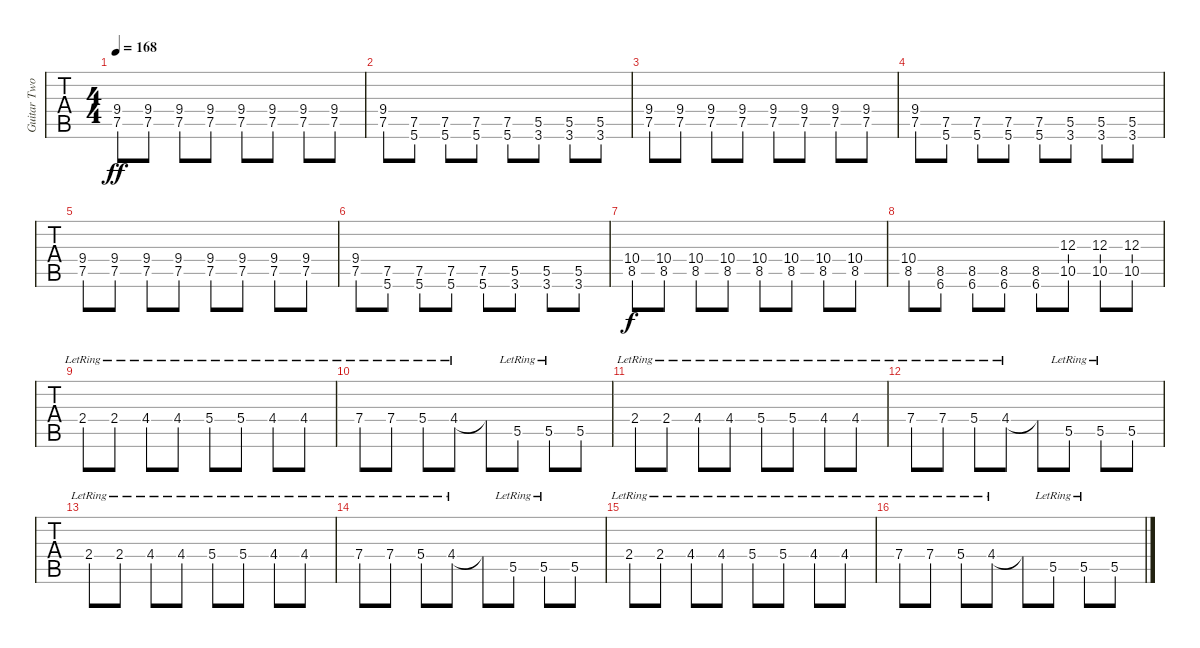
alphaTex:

\track ("Guitar Two" "Guitar Two") {instrument overdrivenguitar}
\staff {tabs}
\tuning (E4 B3 G3 D3 A2 E2) {hide}
\ts (4 4)
\tempo 168
\clef g2
\ks c
(9.4 7.5).8{dy ff balance 8} (9.4 7.5).8 (9.4 7.5).8 (9.4 7.5).8 (9.4 7.5).8 (9.4 7.5).8 (9.4 7.5).8 (9.4 7.5).8 |
(9.4 7.5).8 (7.5 5.6).8 (7.5 5.6).8 (7.5 5.6).8 (7.5 5.6).8 (5.5 3.6).8 (5.5 3.6).8 (5.5 3.6).8 |
(9.4 7.5).8 (9.4 7.5).8 (9.4 7.5).8 (9.4 7.5).8 (9.4 7.5).8 (9.4 7.5).8 (9.4 7.5).8 (9.4 7.5).8 |
(9.4 7.5).8 (7.5 5.6).8 (7.5 5.6).8 (7.5 5.6).8 (7.5 5.6).8 (5.5 3.6).8 (5.5 3.6).8 (5.5 3.6).8 |
(9.4 7.5).8 (9.4 7.5).8 (9.4 7.5).8 (9.4 7.5).8 (9.4 7.5).8 (9.4 7.5).8 (9.4 7.5).8 (9.4 7.5).8 |
(9.4 7.5).8 (7.5 5.6).8 (7.5 5.6).8 (7.5 5.6).8 (7.5 5.6).8 (5.5 3.6).8 (5.5 3.6).8 (5.5 3.6).8 |
(10.4 8.5).8{dy f} (10.4 8.5).8 (10.4 8.5).8 (10.4 8.5).8 (10.4 8.5).8 (10.4 8.5).8 (10.4 8.5).8 (10.4 8.5).8 |
(10.4 8.5).8 (8.5 6.6).8 (8.5 6.6).8 (8.5 6.6).8 (8.5 6.6).8 (12.3 10.5).8 (12.3 10.5).8 (12.3 10.5).8 |
2.4{lr}.8{balance 11} 2.4{lr}.8 4.4{lr}.8 4.4{lr}.8 5.4{lr}.8 5.4{lr}.8 4.4{lr}.8 4.4{lr}.8 |
7.4{lr}.8 7.4{lr}.8 5.4{lr}.8 4.4{lr}.8 4.4{t}.8 5.5{lr}.8 5.5{lr}.8 5.5.8 |
2.4{lr}.8 2.4{lr}.8 4.4{lr}.8 4.4{lr}.8 5.4{lr}.8 5.4{lr}.8 4.4{lr}.8 4.4{lr}.8 |
7.4{lr}.8 7.4{lr}.8 5.4{lr}.8 4.4{lr}.8 4.4{t}.8 5.5{lr}.8 5.5{lr}.8 5.5.8 |
2.4{lr}.8 2.4{lr}.8 4.4{lr}.8 4.4{lr}.8 5.4{lr}.8 5.4{lr}.8 4.4{lr}.8 4.4{lr}.8 |
7.4{lr}.8 7.4{lr}.8 5.4{lr}.8 4.4{lr}.8 4.4{t}.8 5.5{lr}.8 5.5{lr}.8 5.5.8 |
2.4{lr}.8 2.4{lr}.8 4.4{lr}.8 4.4{lr}.8 5.4{lr}.8 5.4{lr}.8 4.4{lr}.8 4.4{lr}.8 |
7.4{lr}.8 7.4{lr}.8 5.4{lr}.8 4.4{lr}.8 4.4{t}.8 5.5{lr}.8 5.5{lr}.8 5.5.8
